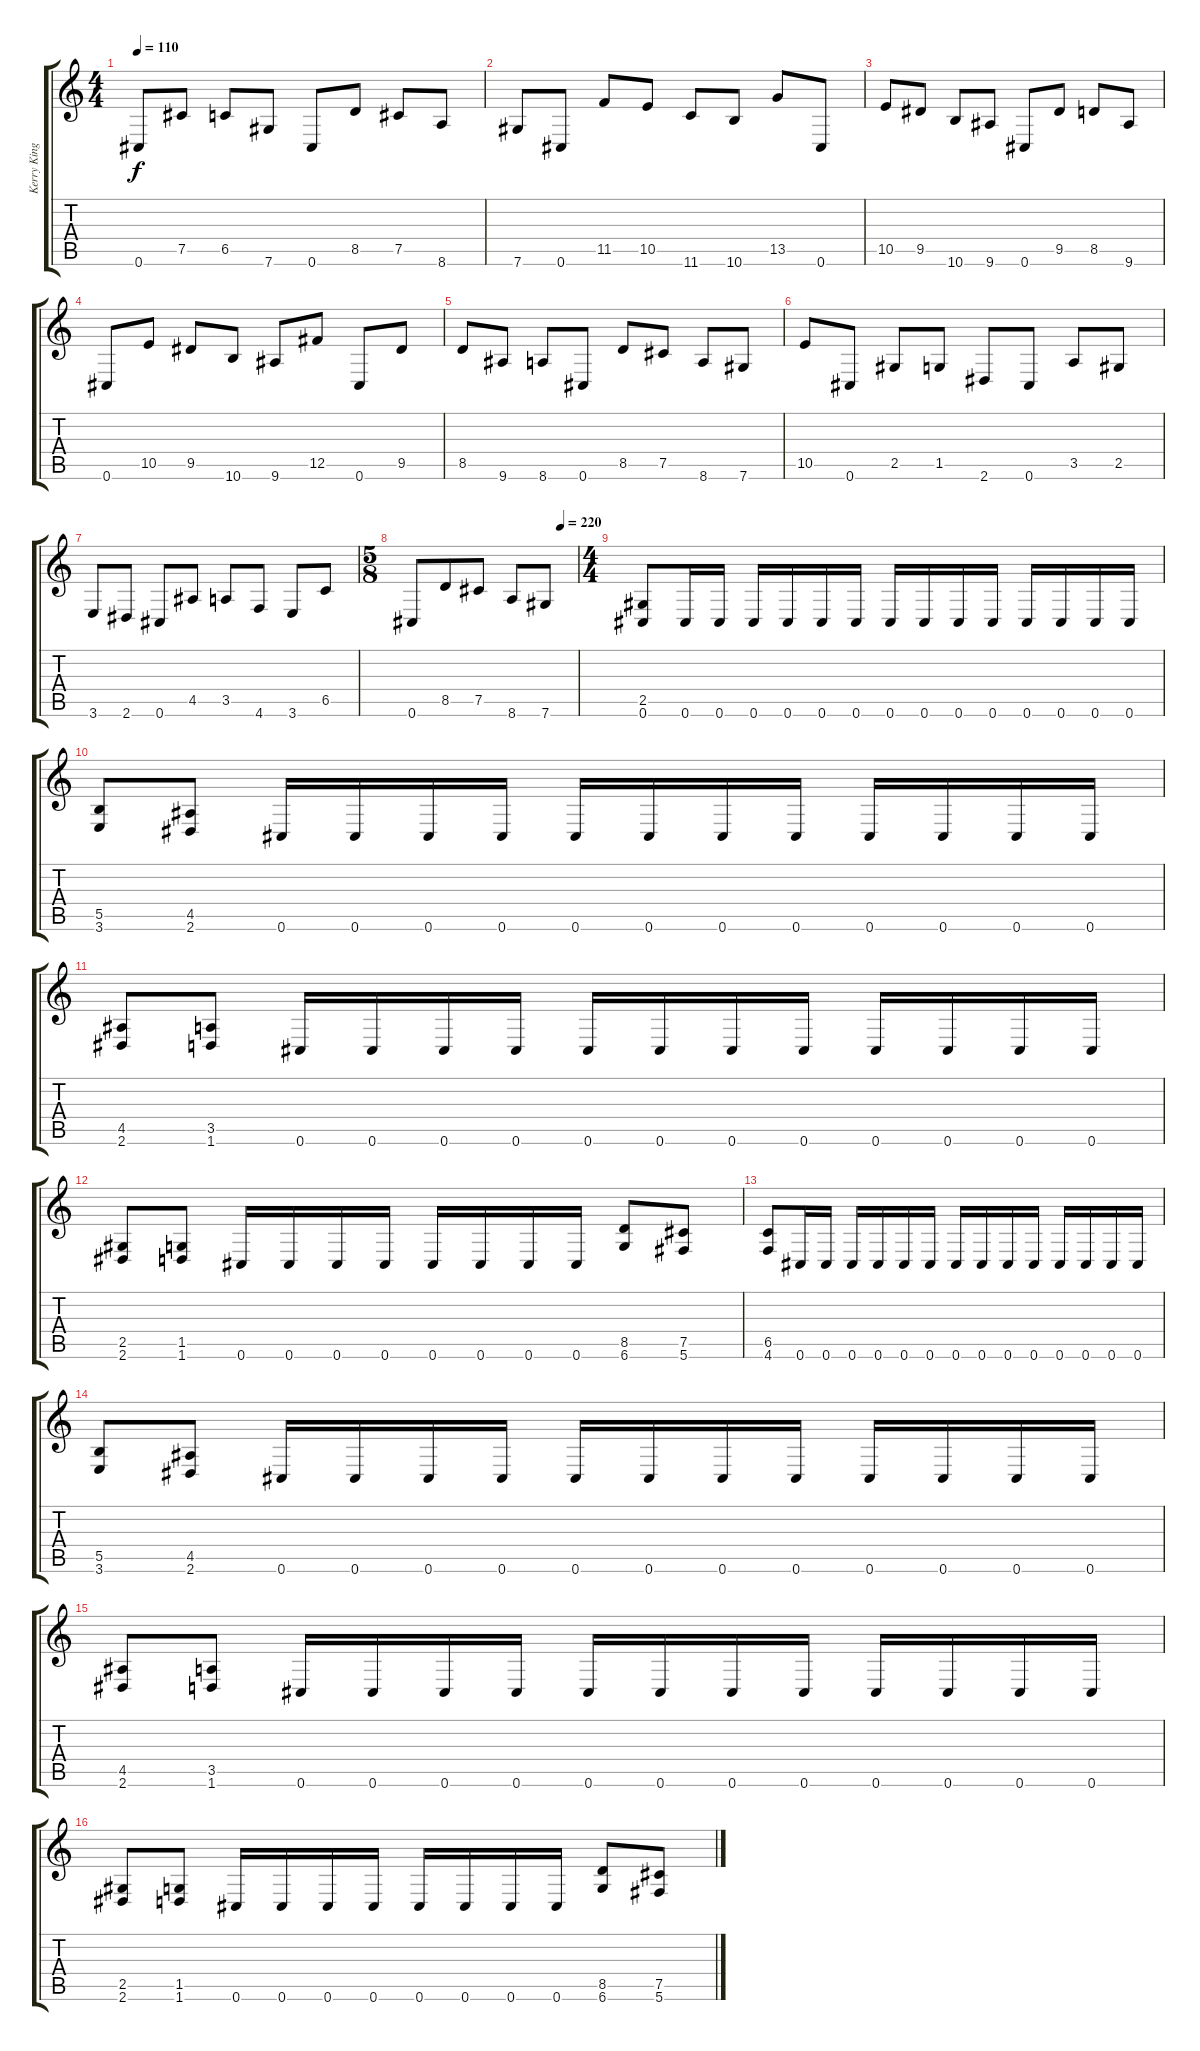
\track ("Kerry King" "Kerry King") {instrument distortionguitar}
\staff {score tabs}
\tuning (Db4 Ab3 E3 B2 Gb2 Db2) {hide}
\ts (4 4)
\tempo 110
\clef g2
\ks c
0.6.8{dy f} 7.5.8 6.5.8 7.6.8 0.6.8 8.5.8 7.5.8 8.6.8 |
7.6.8 0.6.8 11.5.8 10.5.8 11.6.8 10.6.8 13.5.8 0.6.8 |
10.5.8 9.5.8 10.6.8 9.6.8 0.6.8 9.5.8 8.5.8 9.6.8 |
0.6.8 10.5.8 9.5.8 10.6.8 9.6.8 12.5.8 0.6.8 9.5.8 |
8.5.8 9.6.8 8.6.8 0.6.8 8.5.8 7.5.8 8.6.8 7.6.8 |
10.5.8 0.6.8 2.5.8 1.5.8 2.6.8 0.6.8 3.5.8 2.5.8 |
3.6.8 2.6.8 0.6.8 4.5.8 3.5.8 4.6.8 3.6.8 6.5.8 |
\ts (5 8)
\tempo (220 0.9)
0.6.8 8.5.8 7.5.8 8.6.8 7.6.8 |
\ts (4 4)
(2.5 0.6).8 0.6.16 0.6.16 0.6.16 0.6.16 0.6.16 0.6.16 0.6.16 0.6.16 0.6.16 0.6.16 0.6.16 0.6.16 0.6.16 0.6.16 |
(5.5 3.6).8 (4.5 2.6).8 0.6.16 0.6.16 0.6.16 0.6.16 0.6.16 0.6.16 0.6.16 0.6.16 0.6.16 0.6.16 0.6.16 0.6.16 |
(4.5 2.6).8 (3.5 1.6).8 0.6.16 0.6.16 0.6.16 0.6.16 0.6.16 0.6.16 0.6.16 0.6.16 0.6.16 0.6.16 0.6.16 0.6.16 |
(2.5 2.6).8 (1.5 1.6).8 0.6.16 0.6.16 0.6.16 0.6.16 0.6.16 0.6.16 0.6.16 0.6.16 (8.5 6.6).8 (7.5 5.6).8 |
(6.5 4.6).8 0.6.16 0.6.16 0.6.16 0.6.16 0.6.16 0.6.16 0.6.16 0.6.16 0.6.16 0.6.16 0.6.16 0.6.16 0.6.16 0.6.16 |
(5.5 3.6).8 (4.5 2.6).8 0.6.16 0.6.16 0.6.16 0.6.16 0.6.16 0.6.16 0.6.16 0.6.16 0.6.16 0.6.16 0.6.16 0.6.16 |
(4.5 2.6).8 (3.5 1.6).8 0.6.16 0.6.16 0.6.16 0.6.16 0.6.16 0.6.16 0.6.16 0.6.16 0.6.16 0.6.16 0.6.16 0.6.16 |
(2.5 2.6).8 (1.5 1.6).8 0.6.16 0.6.16 0.6.16 0.6.16 0.6.16 0.6.16 0.6.16 0.6.16 (8.5 6.6).8 (7.5 5.6).8
